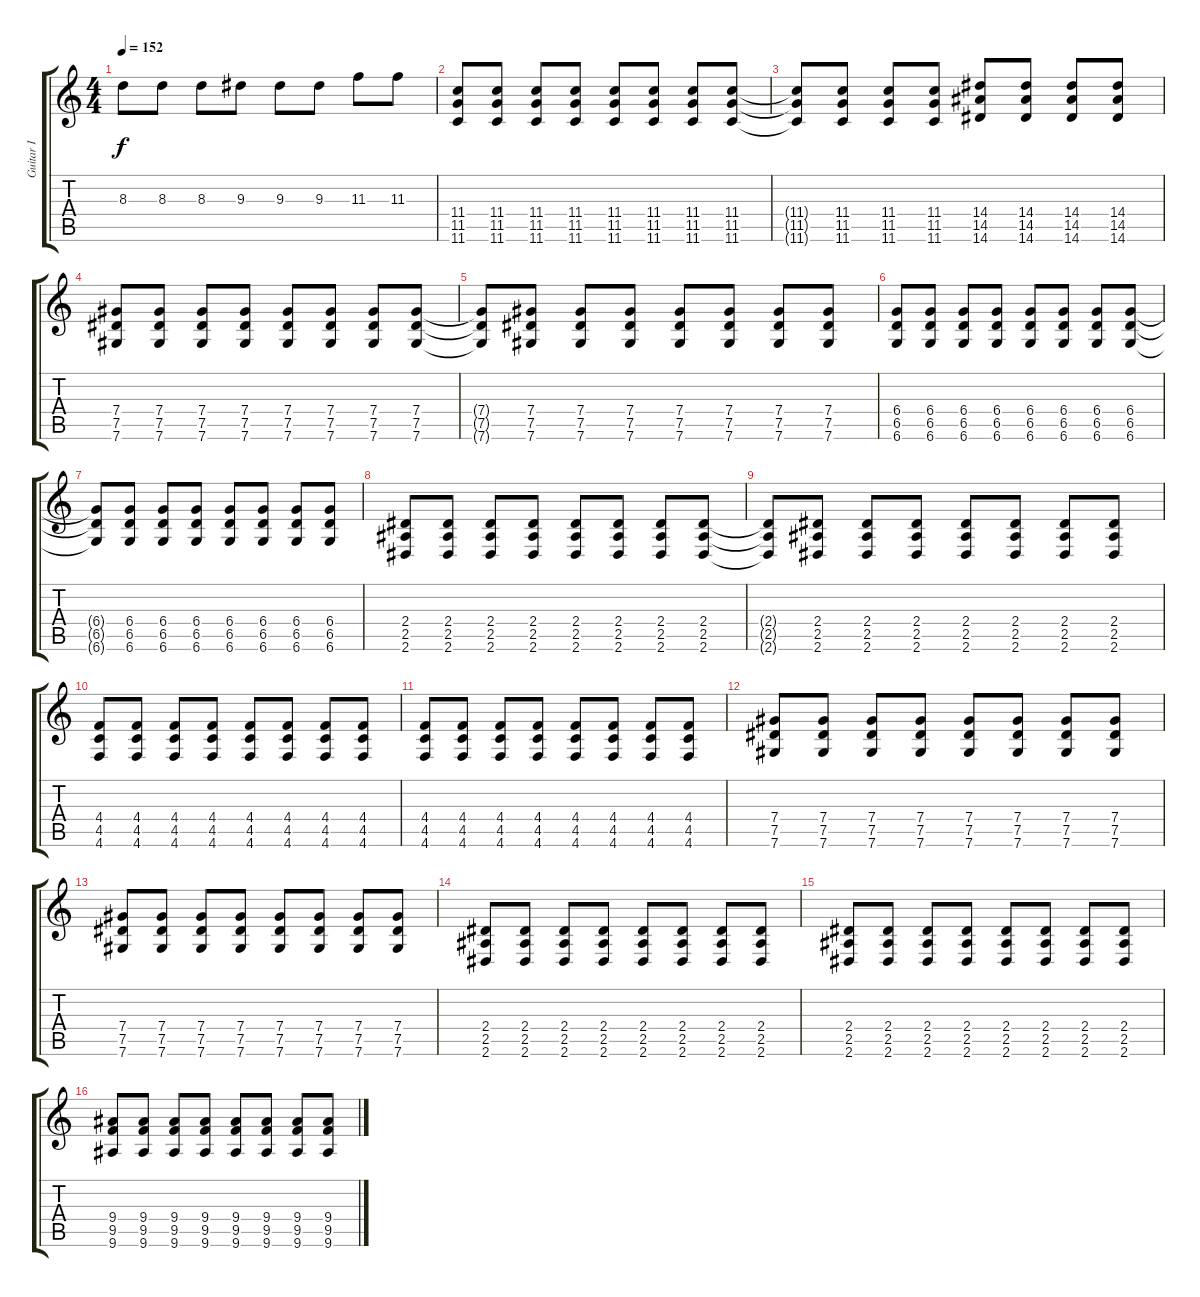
\track ("Guitar I" "Guitar I") {instrument distortionguitar}
\staff {score tabs}
\tuning (Eb4 Bb3 Gb3 Db3 Ab2 Db2) {hide}
\ts (4 4)
\tempo 152
\clef g2
\ks c
8.3.8{dy f} 8.3.8 8.3.8 9.3.8 9.3.8 9.3.8 11.3.8 11.3.8 |
(11.4 11.5 11.6).8 (11.4 11.5 11.6).8 (11.4 11.5 11.6).8 (11.4 11.5 11.6).8 (11.4 11.5 11.6).8 (11.4 11.5 11.6).8 (11.4 11.5 11.6).8 (11.4 11.5 11.6).8 |
(11.4{t} 11.5{t} 11.6{t}).8 (11.4 11.5 11.6).8 (11.4 11.5 11.6).8 (11.4 11.5 11.6).8 (14.4 14.5 14.6).8 (14.4 14.5 14.6).8 (14.4 14.5 14.6).8 (14.4 14.5 14.6).8 |
(7.4 7.5 7.6).8 (7.4 7.5 7.6).8 (7.4 7.5 7.6).8 (7.4 7.5 7.6).8 (7.4 7.5 7.6).8 (7.4 7.5 7.6).8 (7.4 7.5 7.6).8 (7.4 7.5 7.6).8 |
(7.4{t} 7.5{t} 7.6{t}).8 (7.4 7.5 7.6).8 (7.4 7.5 7.6).8 (7.4 7.5 7.6).8 (7.4 7.5 7.6).8 (7.4 7.5 7.6).8 (7.4 7.5 7.6).8 (7.4 7.5 7.6).8 |
(6.4 6.5 6.6).8 (6.4 6.5 6.6).8 (6.4 6.5 6.6).8 (6.4 6.5 6.6).8 (6.4 6.5 6.6).8 (6.4 6.5 6.6).8 (6.4 6.5 6.6).8 (6.4 6.5 6.6).8 |
(6.4{t} 6.5{t} 6.6{t}).8 (6.4 6.5 6.6).8 (6.4 6.5 6.6).8 (6.4 6.5 6.6).8 (6.4 6.5 6.6).8 (6.4 6.5 6.6).8 (6.4 6.5 6.6).8 (6.4 6.5 6.6).8 |
(2.4 2.5 2.6).8 (2.4 2.5 2.6).8 (2.4 2.5 2.6).8 (2.4 2.5 2.6).8 (2.4 2.5 2.6).8 (2.4 2.5 2.6).8 (2.4 2.5 2.6).8 (2.4 2.5 2.6).8 |
(2.4{t} 2.5{t} 2.6{t}).8 (2.4 2.5 2.6).8 (2.4 2.5 2.6).8 (2.4 2.5 2.6).8 (2.4 2.5 2.6).8 (2.4 2.5 2.6).8 (2.4 2.5 2.6).8 (2.4 2.5 2.6).8 |
(4.4 4.5 4.6).8 (4.4 4.5 4.6).8 (4.4 4.5 4.6).8 (4.4 4.5 4.6).8 (4.4 4.5 4.6).8 (4.4 4.5 4.6).8 (4.4 4.5 4.6).8 (4.4 4.5 4.6).8 |
(4.4 4.5 4.6).8 (4.4 4.5 4.6).8 (4.4 4.5 4.6).8 (4.4 4.5 4.6).8 (4.4 4.5 4.6).8 (4.4 4.5 4.6).8 (4.4 4.5 4.6).8 (4.4 4.5 4.6).8 |
(7.4 7.5 7.6).8 (7.4 7.5 7.6).8 (7.4 7.5 7.6).8 (7.4 7.5 7.6).8 (7.4 7.5 7.6).8 (7.4 7.5 7.6).8 (7.4 7.5 7.6).8 (7.4 7.5 7.6).8 |
(7.4 7.5 7.6).8 (7.4 7.5 7.6).8 (7.4 7.5 7.6).8 (7.4 7.5 7.6).8 (7.4 7.5 7.6).8 (7.4 7.5 7.6).8 (7.4 7.5 7.6).8 (7.4 7.5 7.6).8 |
(2.4 2.5 2.6).8 (2.4 2.5 2.6).8 (2.4 2.5 2.6).8 (2.4 2.5 2.6).8 (2.4 2.5 2.6).8 (2.4 2.5 2.6).8 (2.4 2.5 2.6).8 (2.4 2.5 2.6).8 |
(2.4 2.5 2.6).8 (2.4 2.5 2.6).8 (2.4 2.5 2.6).8 (2.4 2.5 2.6).8 (2.4 2.5 2.6).8 (2.4 2.5 2.6).8 (2.4 2.5 2.6).8 (2.4 2.5 2.6).8 |
(9.4 9.5 9.6).8 (9.4 9.5 9.6).8 (9.4 9.5 9.6).8 (9.4 9.5 9.6).8 (9.4 9.5 9.6).8 (9.4 9.5 9.6).8 (9.4 9.5 9.6).8 (9.4 9.5 9.6).8
